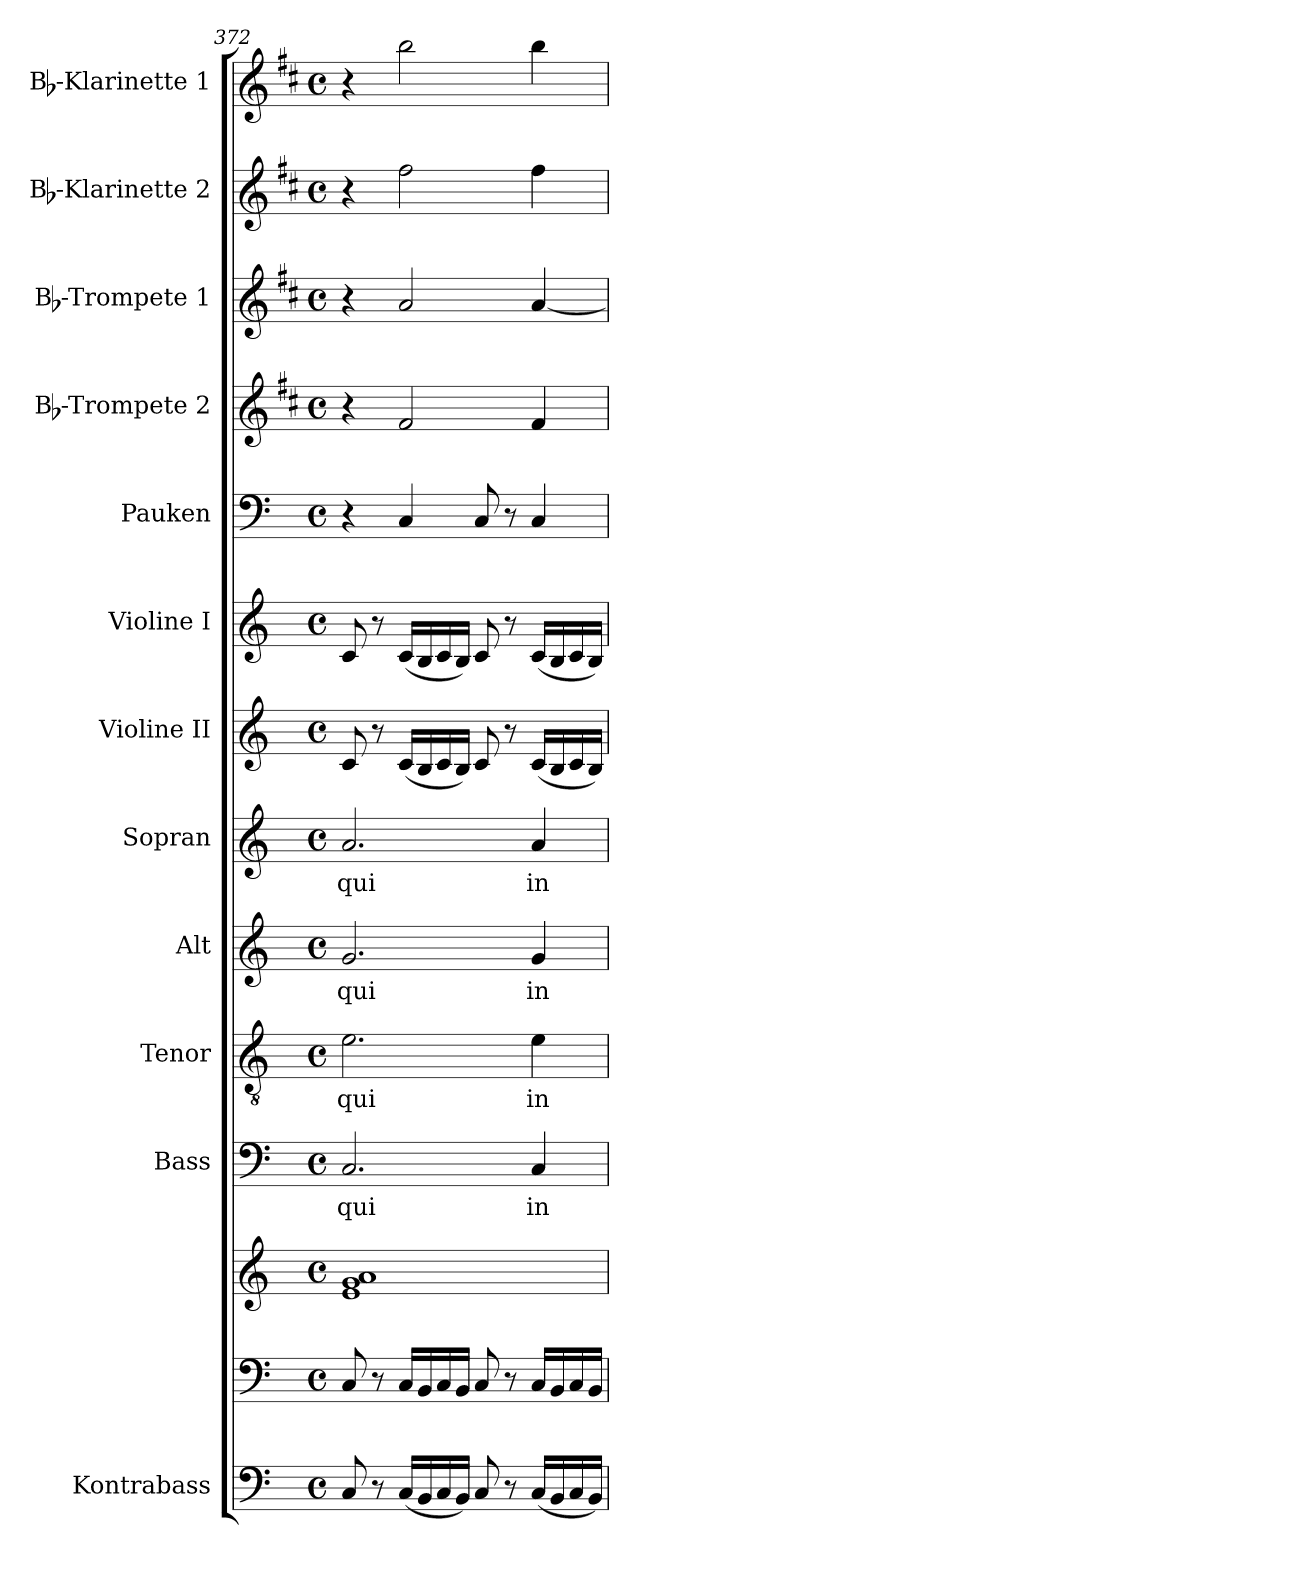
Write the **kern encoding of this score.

**kern	**kern	**kern	**kern	**text	**kern	**text	**kern	**text	**kern	**text	**kern	**kern	**kern	**kern	**kern	**kern	**kern
*part13	*part12	*part12	*part11	*part11	*part10	*part10	*part9	*part9	*part8	*part8	*part7	*part6	*part5	*part4	*part3	*part2	*part1
*staff14	*staff13	*staff12	*staff11	*staff11	*staff10	*staff10	*staff9	*staff9	*staff8	*staff8	*staff7	*staff6	*staff5	*staff4	*staff3	*staff2	*staff1
*I"Kontrabass	*	*	*I"Bass	*	*I"Tenor	*	*I"Alt	*	*I"Sopran	*	*I"Violine II	*I"Violine I	*I"Pauken	*I"Bb-Trompete 2	*I"Bb-Trompete 1	*I"Bb-Klarinette 2	*I"Bb-Klarinette 1
*I'Kb.	*	*	*I'B.	*	*I'T.	*	*I'A.	*	*I'S.	*	*I'Vl. II	*I'Vl. I	*I'Pk.	*I'Bb Trp. 2	*I'Bb Trp. 1	*I'Bb Kl. 2	*I'Bb Kl. 1
*clefF4	*clefF4	*clefG2	*clefF4	*	*clefGv2	*	*clefG2	*	*clefG2	*	*clefG2	*clefG2	*clefF4	*clefG2	*clefG2	*clefG2	*clefG2
*ITrd7c12	*	*	*	*	*	*	*	*	*	*	*	*	*	*ITrd1c2	*ITrd1c2	*ITrd1c2	*ITrd1c2
*k[]	*k[]	*k[]	*k[]	*	*k[]	*	*k[]	*	*k[]	*	*k[]	*k[]	*k[]	*k[]	*k[]	*k[]	*k[]
*C:	*C:	*C:	*C:	*	*C:	*	*C:	*	*C:	*	*C:	*C:	*C:	*C:	*C:	*C:	*C:
*M4/4	*M4/4	*M4/4	*M4/4	*	*M4/4	*	*M4/4	*	*M4/4	*	*M4/4	*M4/4	*M4/4	*M4/4	*M4/4	*M4/4	*M4/4
*met(c)	*met(c)	*met(c)	*met(c)	*	*met(c)	*	*met(c)	*	*met(c)	*	*met(c)	*met(c)	*met(c)	*met(c)	*met(c)	*met(c)	*met(c)
=372	=372	=372	=372	=372	=372	=372	=372	=372	=372	=372	=372	=372	=372	=372	=372	=372	=372
!	!	!	!	!LO:LY:b	!	!LO:LY:b	!	!LO:LY:b	!	!LO:LY:b	!	!	!	!	!	!	!
8CC/	8C/	1e 1g 1a	2.C/	qui	2.e\	qui	2.g/	qui	2.a/	qui	8c/	8c/	4r	4r	4r	4r	4r
8r	8r	.	.	.	.	.	.	.	.	.	8r	8r	.	.	.	.	.
(<16CC/LL	16C/LL	.	.	.	.	.	.	.	.	.	(<16c/LL	(<16c/LL	4C/	2e/	2g/	2ee\	2aa\
16BBB/	16BB/	.	.	.	.	.	.	.	.	.	16B/	16B/	.	.	.	.	.
16CC/	16C/	.	.	.	.	.	.	.	.	.	16c/	16c/	.	.	.	.	.
16BBB/JJ)	16BB/JJ	.	.	.	.	.	.	.	.	.	16B/JJ)	16B/JJ)	.	.	.	.	.
8CC/	8C/	.	.	.	.	.	.	.	.	.	8c/	8c/	8C/	.	.	.	.
8r	8r	.	.	.	.	.	.	.	.	.	8r	8r	8r	.	.	.	.
!	!	!	!	!LO:LY:b	!	!LO:LY:b	!	!LO:LY:b	!	!LO:LY:b	!	!	!	!	!	!	!
(<16CC/LL	16C/LL	.	4C/	in	4e\	in	4g/	in	4a/	in	(<16c/LL	(<16c/LL	4C/	4e/	[4g/	4ee\	4aa\
16BBB/	16BB/	.	.	.	.	.	.	.	.	.	16B/	16B/	.	.	.	.	.
16CC/	16C/	.	.	.	.	.	.	.	.	.	16c/	16c/	.	.	.	.	.
16BBB/JJ)	16BB/JJ	.	.	.	.	.	.	.	.	.	16B/JJ)	16B/JJ)	.	.	.	.	.
=	=	=	=	=	=	=	=	=	=	=	=	=	=	=	=	=	=
*-	*-	*-	*-	*-	*-	*-	*-	*-	*-	*-	*-	*-	*-	*-	*-	*-	*-
